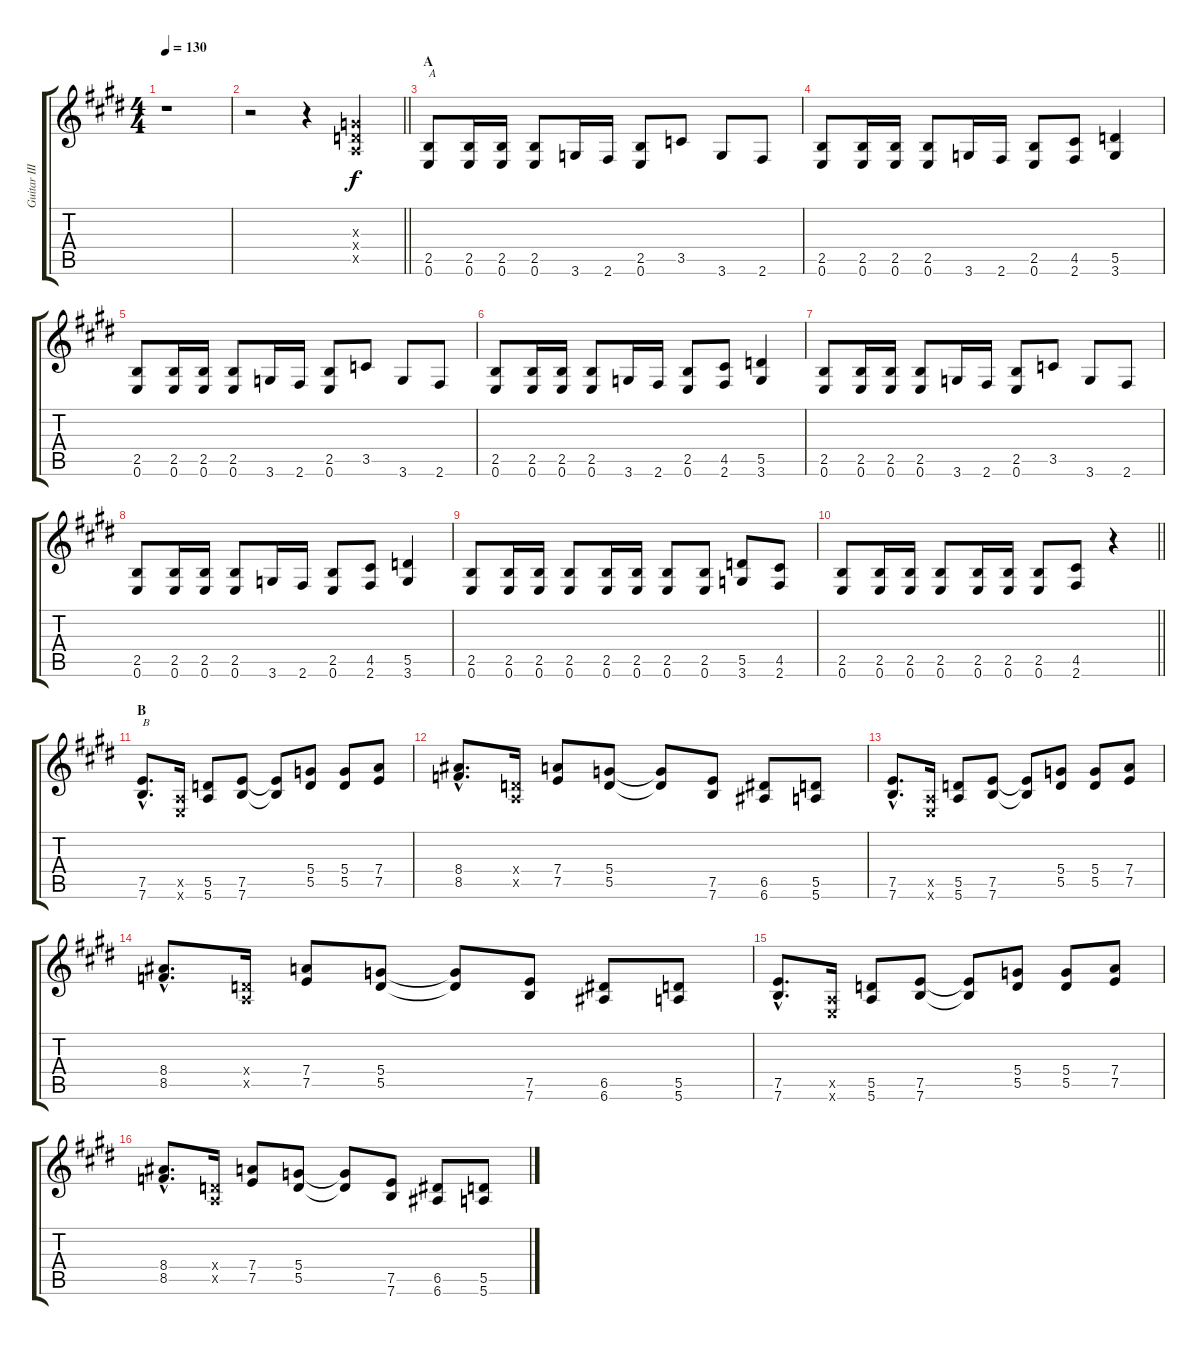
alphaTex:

\track ("Guitar III" "Guitar III") {instrument overdrivenguitar}
\staff {score tabs}
\tuning (E4 B3 G3 D3 A2 E2) {hide}
\ts (4 4)
\tempo 130
\clef g2
\ks e
r.1{dy f instrument overdrivenguitar} |
\barLineRight lightlight
r.2 r.4 (0.3{x} 0.4{x} 0.5{x}).4 |
\section ("" "A")
(2.5 0.6).8{txt "A"} (2.5 0.6).16 (2.5 0.6).16 (2.5 0.6).8 3.6.16 2.6.16 (2.5 0.6).8 3.5.8 3.6.8 2.6.8 |
(2.5 0.6).8 (2.5 0.6).16 (2.5 0.6).16 (2.5 0.6).8 3.6.16 2.6.16 (2.5 0.6).8 (4.5 2.6).8 (5.5 3.6).4 |
(2.5 0.6).8 (2.5 0.6).16 (2.5 0.6).16 (2.5 0.6).8 3.6.16 2.6.16 (2.5 0.6).8 3.5.8 3.6.8 2.6.8 |
(2.5 0.6).8 (2.5 0.6).16 (2.5 0.6).16 (2.5 0.6).8 3.6.16 2.6.16 (2.5 0.6).8 (4.5 2.6).8 (5.5 3.6).4 |
(2.5 0.6).8 (2.5 0.6).16 (2.5 0.6).16 (2.5 0.6).8 3.6.16 2.6.16 (2.5 0.6).8 3.5.8 3.6.8 2.6.8 |
(2.5 0.6).8 (2.5 0.6).16 (2.5 0.6).16 (2.5 0.6).8 3.6.16 2.6.16 (2.5 0.6).8 (4.5 2.6).8 (5.5 3.6).4 |
(2.5 0.6).8 (2.5 0.6).16 (2.5 0.6).16 (2.5 0.6).8 (2.5 0.6).16 (2.5 0.6).16 (2.5 0.6).8 (2.5 0.6).8 (5.5 3.6).8 (4.5 2.6).8 |
\barLineRight lightlight
(2.5 0.6).8 (2.5 0.6).16 (2.5 0.6).16 (2.5 0.6).8 (2.5 0.6).16 (2.5 0.6).16 (2.5 0.6).8 (4.5 2.6).8 r.4 |
\section ("" "B")
(7.5{hac} 7.6{hac}).8{d txt "B"} (0.5{x} 0.6{x}).16 (5.5 5.6).8 (7.5 7.6).8 (7.5{t} 7.6{t}).8 (5.4 5.5).8 (5.4 5.5).8 (7.4 7.5).8 |
(8.4{hac} 8.5{hac}).8{d} (0.4{x} 0.5{x}).16 (7.4 7.5).8 (5.4 5.5).8 (5.4{t} 5.5{t}).8 (7.5 7.6).8 (6.5 6.6).8 (5.5 5.6).8 |
(7.5{hac} 7.6{hac}).8{d} (0.5{x} 0.6{x}).16 (5.5 5.6).8 (7.5 7.6).8 (7.5{t} 7.6{t}).8 (5.4 5.5).8 (5.4 5.5).8 (7.4 7.5).8 |
(8.4{hac} 8.5{hac}).8{d} (0.4{x} 0.5{x}).16 (7.4 7.5).8 (5.4 5.5).8 (5.4{t} 5.5{t}).8 (7.5 7.6).8 (6.5 6.6).8 (5.5 5.6).8 |
(7.5{hac} 7.6{hac}).8{d} (0.5{x} 0.6{x}).16 (5.5 5.6).8 (7.5 7.6).8 (7.5{t} 7.6{t}).8 (5.4 5.5).8 (5.4 5.5).8 (7.4 7.5).8 |
(8.4{hac} 8.5{hac}).8{d} (0.4{x} 0.5{x}).16 (7.4 7.5).8 (5.4 5.5).8 (5.4{t} 5.5{t}).8 (7.5 7.6).8 (6.5 6.6).8 (5.5 5.6).8
